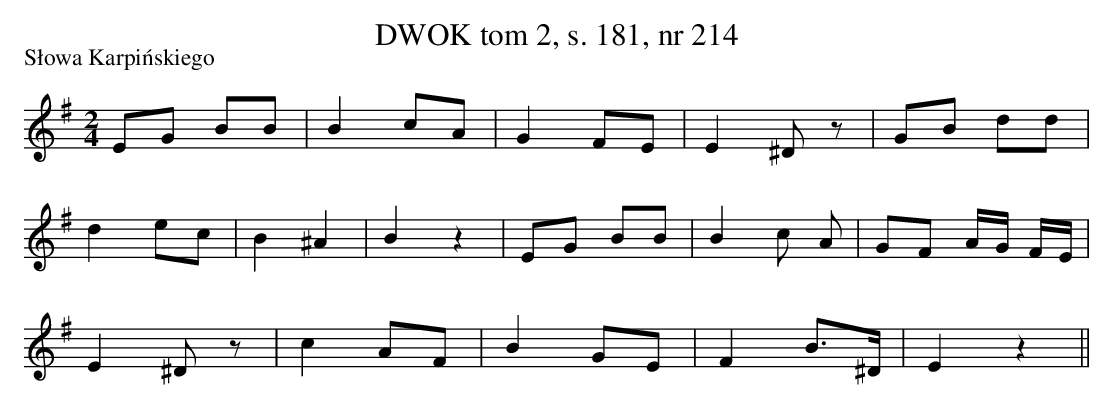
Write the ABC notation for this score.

X:1
T: DWOK tom 2, s. 181, nr 214
P: Słowa Karpińskiego
L: 1/16
M: 2/4
K: G
E2G2 B2B2 | B4 c2A2 | G4F2E2 | E4^D2 z2 | G2B2 d2d2 |
d4 e2c2 | B4^A4 | B4 z4 | E2G2 B2B2 | B4 c2 A2 | G2F2 AG FE |
E4^D2 z2 | c4 A2F2 | B4 G2E2 | F4 B3^D | E4 z4 ||
